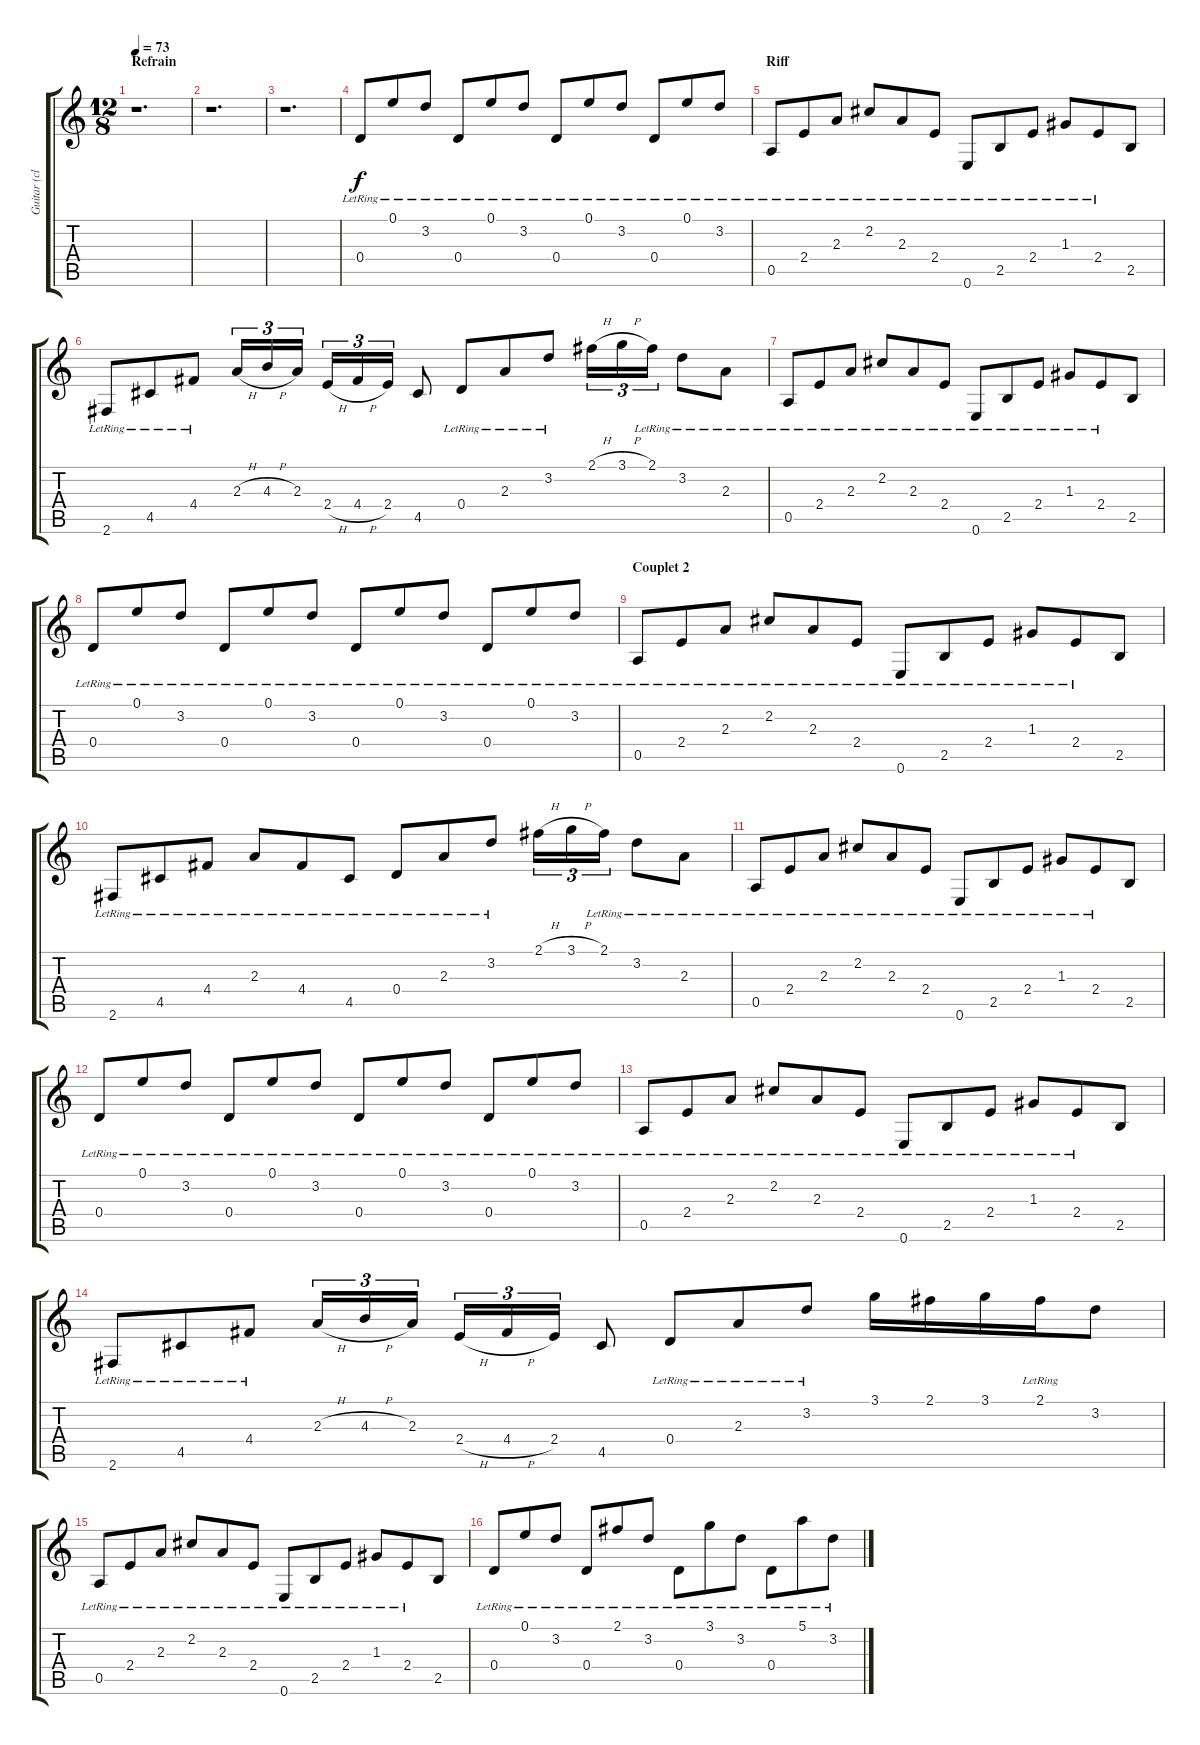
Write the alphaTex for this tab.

\track ("Guitar (clean 2)" "Guitar (cl") {instrument electricguitarclean}
\staff {score tabs}
\tuning (E4 B3 G3 D3 A2 E2) {hide}
\ts (12 8)
\section ("" "Refrain")
\tempo 73
\clef g2
\ks c
r.1{d dy f} |
r.1{d} |
r.1{d} |
0.4{lr}.8 0.1{lr}.8 3.2{lr}.8 0.4{lr}.8 0.1{lr}.8 3.2{lr}.8 0.4{lr}.8 0.1{lr}.8 3.2{lr}.8 0.4{lr}.8 0.1{lr}.8 3.2{lr}.8 |
\section ("" "Riff")
0.5{lr}.8 2.4{lr}.8 2.3{lr}.8 2.2{lr}.8 2.3{lr}.8 2.4{lr}.8 0.6{lr}.8 2.5{lr}.8 2.4{lr}.8 1.3{lr}.8 2.4{lr}.8 2.5.8 |
2.6{lr}.8 4.5{lr}.8 4.4{lr}.8 2.3{h}.16{tu (3 2)} 4.3{h}.16{tu (3 2)} 2.3.16{tu (3 2)} 2.4{h}.16{tu (3 2)} 4.4{h}.16{tu (3 2)} 2.4.16{tu (3 2)} 4.5.8 0.4{lr}.8 2.3{lr}.8 3.2{lr}.8 2.1{h}.16{tu (3 2)} 3.1{h}.16{tu (3 2)} 2.1{lr}.16{tu (3 2)} 3.2{lr}.8 2.3{lr}.8 |
0.5{lr}.8 2.4{lr}.8 2.3{lr}.8 2.2{lr}.8 2.3{lr}.8 2.4{lr}.8 0.6{lr}.8 2.5{lr}.8 2.4{lr}.8 1.3{lr}.8 2.4{lr}.8 2.5.8 |
0.4{lr}.8 0.1{lr}.8 3.2{lr}.8 0.4{lr}.8 0.1{lr}.8 3.2{lr}.8 0.4{lr}.8 0.1{lr}.8 3.2{lr}.8 0.4{lr}.8 0.1{lr}.8 3.2{lr}.8 |
\section ("" "Couplet 2")
0.5{lr}.8 2.4{lr}.8 2.3{lr}.8 2.2{lr}.8 2.3{lr}.8 2.4{lr}.8 0.6{lr}.8 2.5{lr}.8 2.4{lr}.8 1.3{lr}.8 2.4{lr}.8 2.5.8 |
2.6{lr}.8 4.5{lr}.8 4.4{lr}.8 2.3{lr}.8 4.4{lr}.8 4.5{lr}.8 0.4{lr}.8 2.3{lr}.8 3.2{lr}.8 2.1{h}.16{tu (3 2)} 3.1{h}.16{tu (3 2)} 2.1{lr}.16{tu (3 2)} 3.2{lr}.8 2.3{lr}.8 |
0.5{lr}.8 2.4{lr}.8 2.3{lr}.8 2.2{lr}.8 2.3{lr}.8 2.4{lr}.8 0.6{lr}.8 2.5{lr}.8 2.4{lr}.8 1.3{lr}.8 2.4{lr}.8 2.5.8 |
0.4{lr}.8 0.1{lr}.8 3.2{lr}.8 0.4{lr}.8 0.1{lr}.8 3.2{lr}.8 0.4{lr}.8 0.1{lr}.8 3.2{lr}.8 0.4{lr}.8 0.1{lr}.8 3.2{lr}.8 |
0.5{lr}.8 2.4{lr}.8 2.3{lr}.8 2.2{lr}.8 2.3{lr}.8 2.4{lr}.8 0.6{lr}.8 2.5{lr}.8 2.4{lr}.8 1.3{lr}.8 2.4{lr}.8 2.5.8 |
2.6{lr}.8 4.5{lr}.8 4.4{lr}.8 2.3{h}.16{tu (3 2)} 4.3{h}.16{tu (3 2)} 2.3.16{tu (3 2)} 2.4{h}.16{tu (3 2)} 4.4{h}.16{tu (3 2)} 2.4.16{tu (3 2)} 4.5.8 0.4{lr}.8 2.3{lr}.8 3.2{lr}.8 3.1.16 2.1.16 3.1.16 2.1{lr}.16 3.2.8 |
0.5{lr}.8 2.4{lr}.8 2.3{lr}.8 2.2{lr}.8 2.3{lr}.8 2.4{lr}.8 0.6{lr}.8 2.5{lr}.8 2.4{lr}.8 1.3{lr}.8 2.4{lr}.8 2.5.8 |
0.4{lr}.8 0.1{lr}.8 3.2{lr}.8 0.4{lr}.8 2.1{lr}.8 3.2{lr}.8 0.4{lr}.8 3.1{lr}.8 3.2{lr}.8 0.4{lr}.8 5.1{lr}.8 3.2{lr}.8
